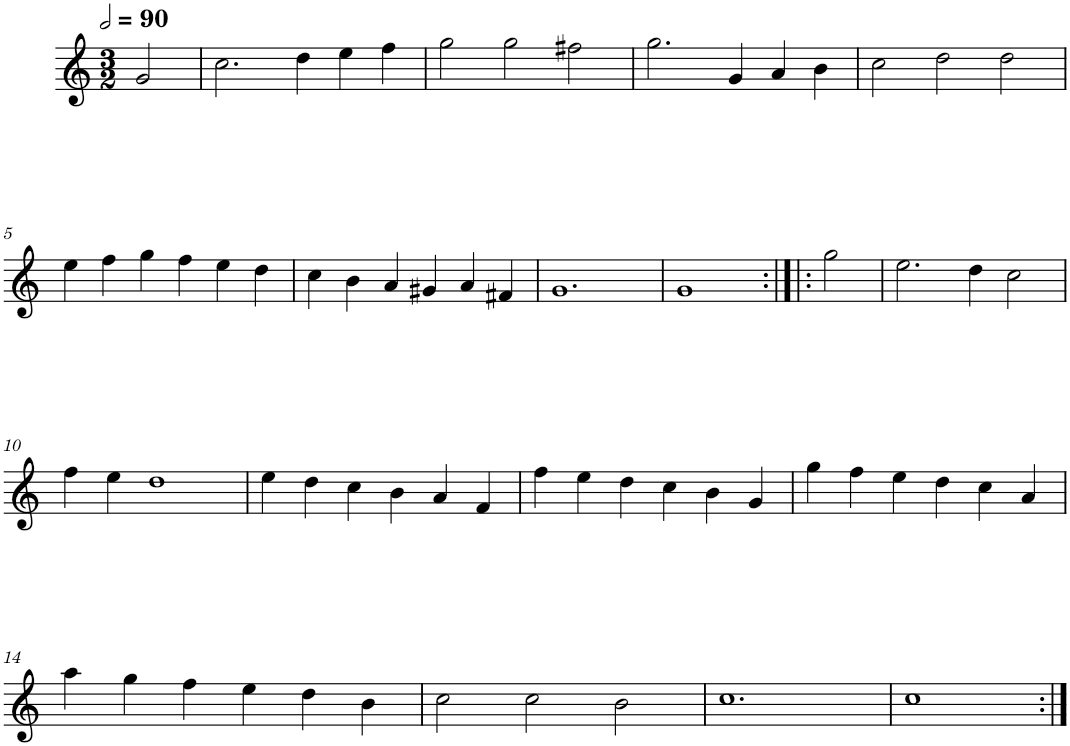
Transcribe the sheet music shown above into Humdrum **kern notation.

**kern
*part1
*staff1
*I"Quatre parties
*clefG2
*k[]
*M3/2
*MM180
=
2g/
=1
2.cc\
4dd\
4ee\
4ff\
=2
2gg\
2gg\
2ff#X\
=3
2.gg\
4g/
4a/
4b\
=4
2cc\
2dd\
2dd\
!!LO:LB:g=z
=5
4ee\
4ff\
4gg\
4ff\
4ee\
4dd\
=6
4cc\
4b\
4a/
4g#X/
4a/
4f#X/
=7
1.g
=8
1g
2gg\
=9
2.ee\
4dd\
2cc\
!!LO:LB:g=z
=10
4ff\
4ee\
1dd
=11
4ee\
4dd\
4cc\
4b\
4a/
4f/
=12
4ff\
4ee\
4dd\
4cc\
4b\
4g/
=13
4gg\
4ff\
4ee\
4dd\
4cc\
4a/
!!LO:LB:g=z
=14
4aa\
4gg\
4ff\
4ee\
4dd\
4b\
=15
2cc\
2cc\
2b\
=16
1.cc
=17
1cc
=:|!
*-
